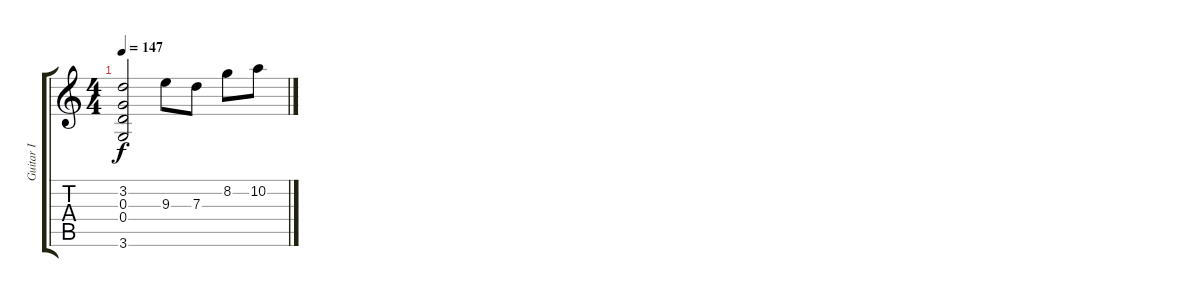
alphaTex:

\track ("Guitar I" "Guitar I") {instrument distortionguitar}
\staff {score tabs}
\tuning (E4 B3 G3 D3 A2 E2) {hide}
\ts (4 4)
\tempo 147
\clef g2
\ks aminor
(3.2 0.3 0.4 3.6).2{dy f} 9.3.8 7.3.8 8.2.8 10.2.8
